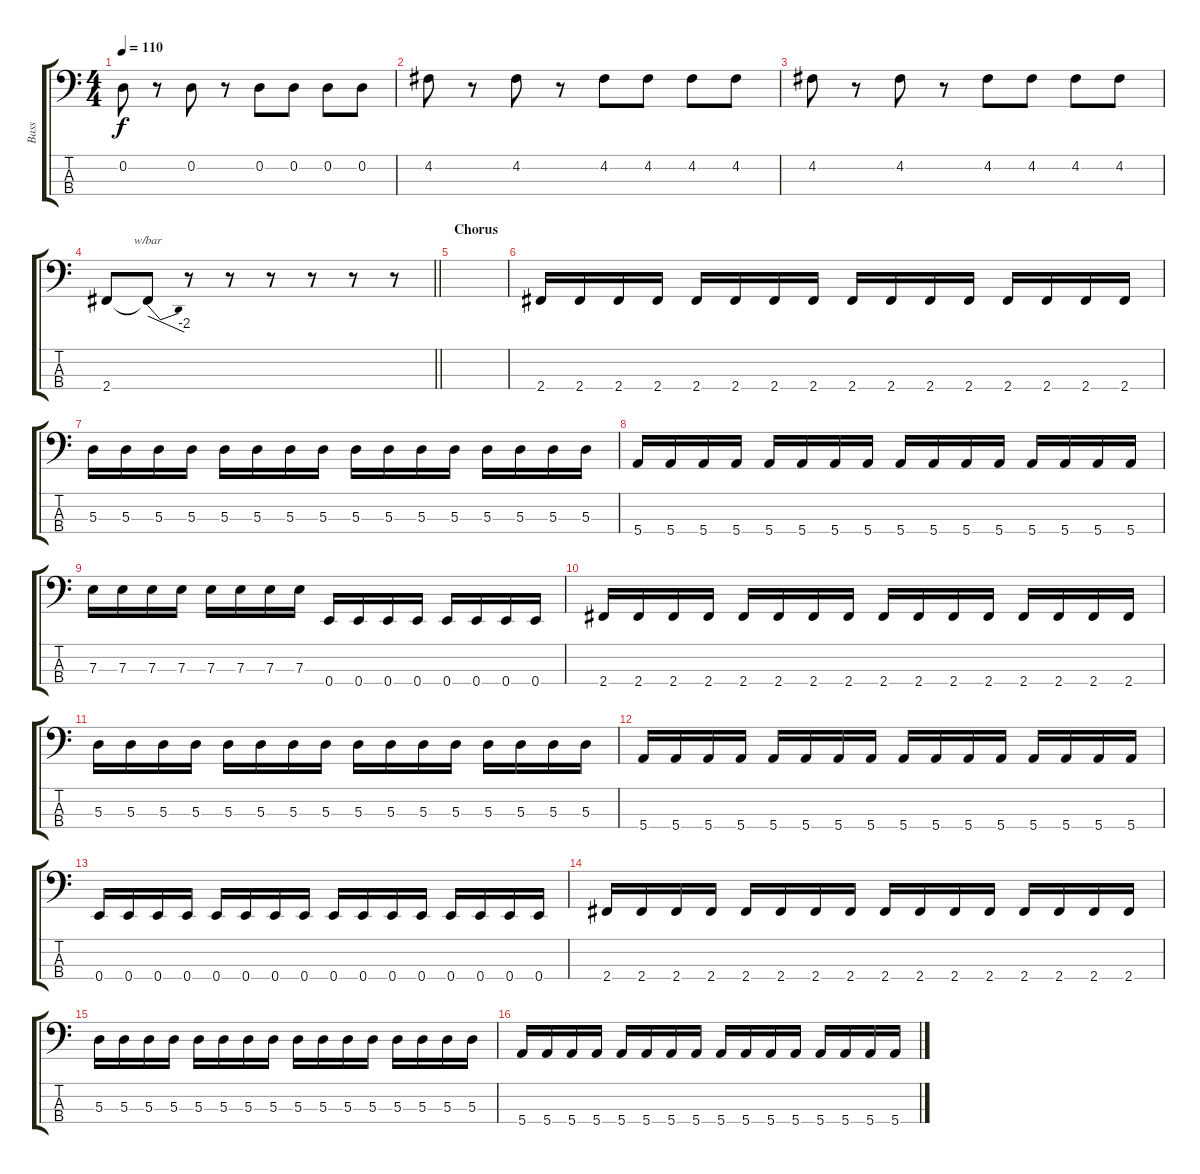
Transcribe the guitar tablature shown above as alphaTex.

\track ("Bass" "Bass") {instrument electricbassfinger}
\staff {score tabs}
\tuning (G2 D2 A1 E1) {hide}
\ts (4 4)
\tempo 110
\clef f4
\ks c
0.2.8{dy f} r.8 0.2.8 r.8 0.2.8 0.2.8 0.2.8 0.2.8 |
4.2.8 r.8 4.2.8 r.8 4.2.8 4.2.8 4.2.8 4.2.8 |
4.2.8 r.8 4.2.8 r.8 4.2.8 4.2.8 4.2.8 4.2.8 |
\barLineRight lightlight
2.4.8 2.4{t}.8{tbe (dive default 0 0 60 -8)} r.8 r.8 r.8 r.8 r.8 r.8 |
\section ("" "Chorus")
|
2.4.16 2.4.16 2.4.16 2.4.16 2.4.16 2.4.16 2.4.16 2.4.16 2.4.16 2.4.16 2.4.16 2.4.16 2.4.16 2.4.16 2.4.16 2.4.16 |
5.3.16 5.3.16 5.3.16 5.3.16 5.3.16 5.3.16 5.3.16 5.3.16 5.3.16 5.3.16 5.3.16 5.3.16 5.3.16 5.3.16 5.3.16 5.3.16 |
5.4.16 5.4.16 5.4.16 5.4.16 5.4.16 5.4.16 5.4.16 5.4.16 5.4.16 5.4.16 5.4.16 5.4.16 5.4.16 5.4.16 5.4.16 5.4.16 |
7.3.16 7.3.16 7.3.16 7.3.16 7.3.16 7.3.16 7.3.16 7.3.16 0.4.16 0.4.16 0.4.16 0.4.16 0.4.16 0.4.16 0.4.16 0.4.16 |
2.4.16 2.4.16 2.4.16 2.4.16 2.4.16 2.4.16 2.4.16 2.4.16 2.4.16 2.4.16 2.4.16 2.4.16 2.4.16 2.4.16 2.4.16 2.4.16 |
5.3.16 5.3.16 5.3.16 5.3.16 5.3.16 5.3.16 5.3.16 5.3.16 5.3.16 5.3.16 5.3.16 5.3.16 5.3.16 5.3.16 5.3.16 5.3.16 |
5.4.16 5.4.16 5.4.16 5.4.16 5.4.16 5.4.16 5.4.16 5.4.16 5.4.16 5.4.16 5.4.16 5.4.16 5.4.16 5.4.16 5.4.16 5.4.16 |
0.4.16 0.4.16 0.4.16 0.4.16 0.4.16 0.4.16 0.4.16 0.4.16 0.4.16 0.4.16 0.4.16 0.4.16 0.4.16 0.4.16 0.4.16 0.4.16 |
2.4.16 2.4.16 2.4.16 2.4.16 2.4.16 2.4.16 2.4.16 2.4.16 2.4.16 2.4.16 2.4.16 2.4.16 2.4.16 2.4.16 2.4.16 2.4.16 |
5.3.16 5.3.16 5.3.16 5.3.16 5.3.16 5.3.16 5.3.16 5.3.16 5.3.16 5.3.16 5.3.16 5.3.16 5.3.16 5.3.16 5.3.16 5.3.16 |
5.4.16 5.4.16 5.4.16 5.4.16 5.4.16 5.4.16 5.4.16 5.4.16 5.4.16 5.4.16 5.4.16 5.4.16 5.4.16 5.4.16 5.4.16 5.4.16
